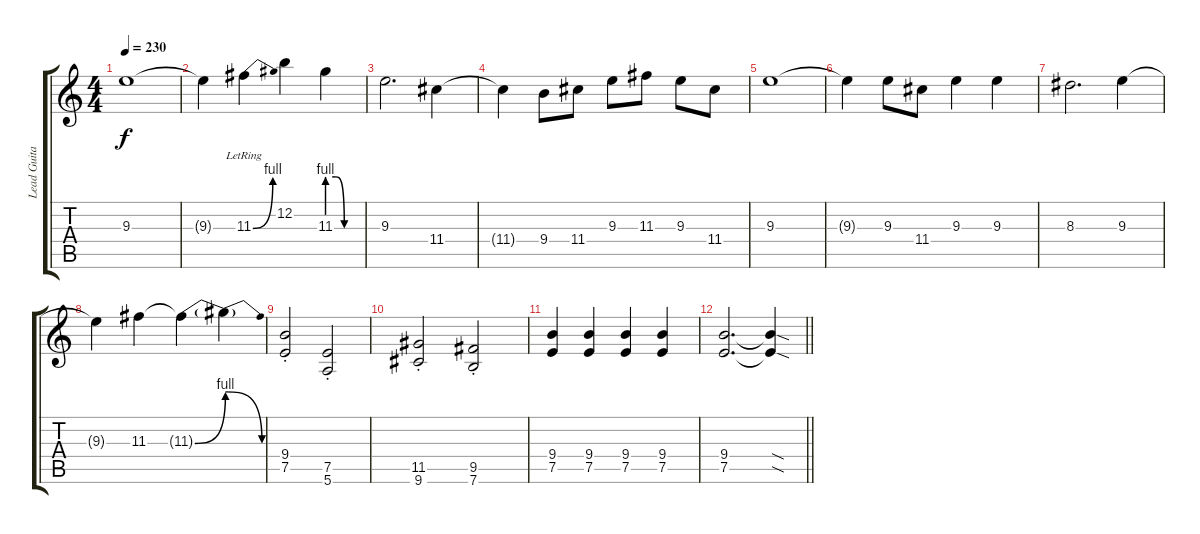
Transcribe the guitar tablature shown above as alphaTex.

\track ("Lead Guitar" "Lead Guita") {instrument distortionguitar}
\staff {score tabs}
\tuning (E4 B3 G3 D3 A2 E2) {hide}
\ts (4 4)
\tempo 230
\clef g2
\ks c
9.3.1{dy f} |
9.3{t}.4 11.3{be (bend 0 0 60 4) lr}.4 12.2.4 11.3{be (custom 0 4 15 4 30 0 60 0)}.4 |
9.3.2{d} 11.4.4 |
11.4{t}.4 9.4.8 11.4.8 9.3.8 11.3.8 9.3.8 11.4.8 |
9.3.1 |
9.3{t}.4 9.3.8 11.4.8 9.3.4 9.3.4 |
8.3.2{d} 9.3.4 |
9.3{t}.4 11.3.4 11.3{be (bend 0 0 60 4) t}.4 11.3{be (release 0 4 60 0) t}.4 |
(9.4{st} 7.5{st}).2 (7.5{st} 5.6{st}).2 |
(11.5{st} 9.6{st}).2 (9.5{st} 7.6{st}).2 |
(9.4 7.5).4 (9.4 7.5).4 (9.4 7.5).4 (9.4 7.5).4 |
\barLineRight lightlight
(9.4 7.5).2{d} (9.4{sod t} 7.5{sod t}).4
